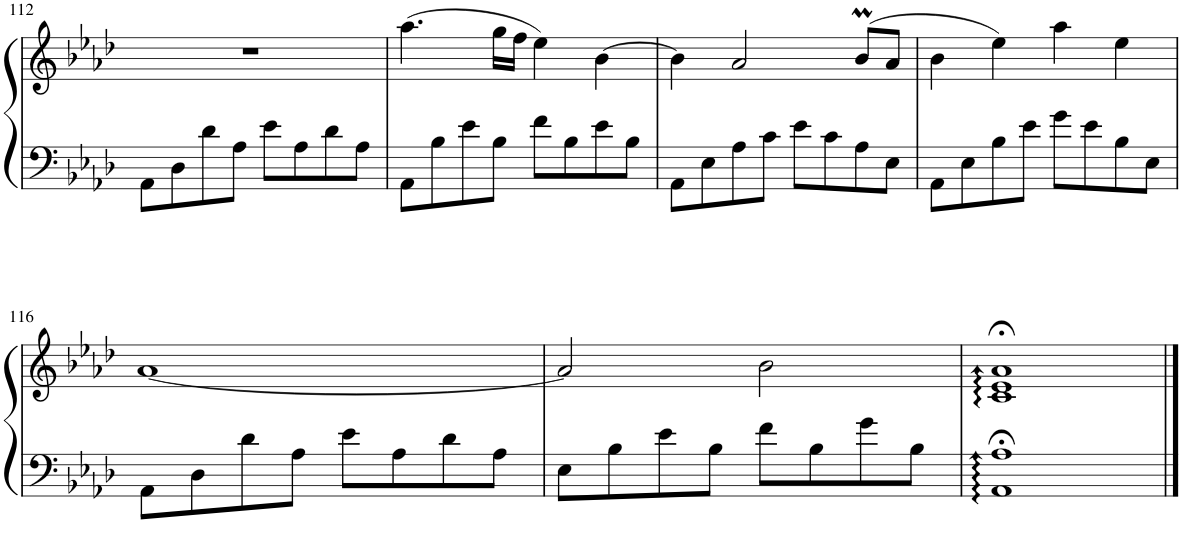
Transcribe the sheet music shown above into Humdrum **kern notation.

**kern	**kern
*part1	*part1
*staff2	*staff1
*I"Piano	*
*I'Pno.	*
!!LO:PB:g=z
*clefF4	*clefG2
*k[b-e-a-d-]	*k[b-e-a-d-]
*M4/4	*M4/4
=112	=112
8AA-\L	1r
8D-\	.
8d-\	.
8A-\J	.
8e-\L	.
8A-\	.
8d-\	.
8A-\J	.
=113	=113
8AA-\L	(4.aa-\
8B-\	.
8e-\	.
8B-\J	16gg\LL
.	16ff\JJ
8f\L	4ee-\)
8B-\	.
8e-\	[4b-\
8B-\J	.
=114	=114
8AA-\L	4b-\]
8E-\	.
8A-\	2a-/
8c\J	.
8e-\L	.
8c\	.
8A-\	(8b-M/L
8E-\J	8a-/J
=115	=115
8AA-\L	4b-\
8E-\	.
8B-\	4ee-\)
8e-\J	.
8g\L	4aa-\
8e-\	.
8B-\	4ee-\
8E-\J	.
!!LO:LB:g=z
=116	=116
8AA-\L	[1a-
8D-\	.
8d-\	.
8A-\J	.
8e-\L	.
8A-\	.
8d-\	.
8A-\J	.
=117	=117
8E-\L	2a-/]
8B-\	.
8e-\	.
8B-\J	.
8f\L	2b-\
8B-\	.
8g\	.
8B-\J	.
=118	=118
1AA-:;< 1A-:;<	1c:;< 1e-:;< 1a-:;<
==	==
*-	*-
